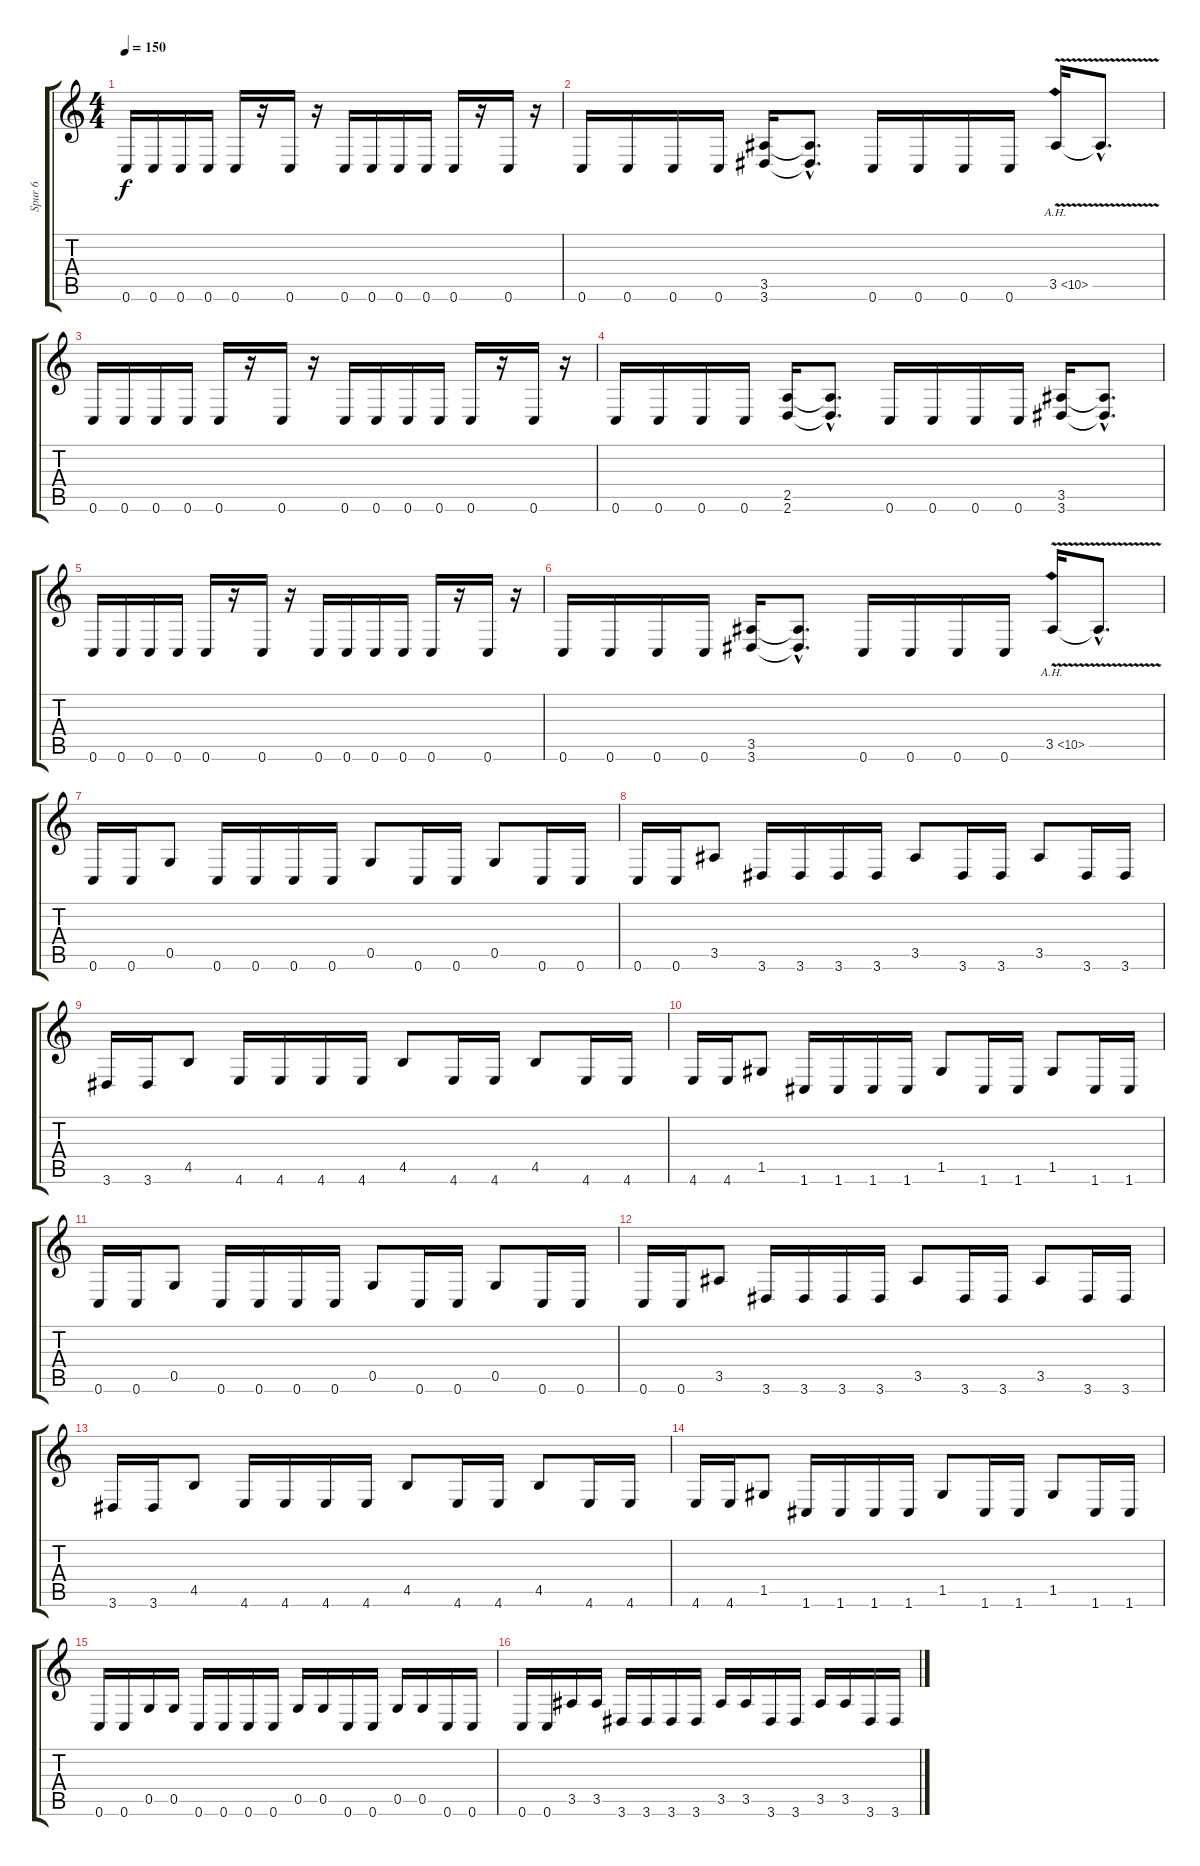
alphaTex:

\track ("Spur 6" "Spur 6") {instrument distortionguitar}
\staff {score tabs}
\tuning (D4 A3 F3 C3 G2 C2) {hide}
\ts (4 4)
\tempo 150
\clef g2
\ks c
0.6.16{dy f} 0.6.16 0.6.16 0.6.16 0.6.16 r.16 0.6.16 r.16 0.6.16 0.6.16 0.6.16 0.6.16 0.6.16 r.16 0.6.16 r.16 |
0.6.16 0.6.16 0.6.16 0.6.16 (3.5 3.6).16 (3.5{hac t} 3.6{hac t}).8{d} 0.6.16 0.6.16 0.6.16 0.6.16 3.5{ah 7 v}.16 3.5{hac t}.8{d} |
0.6.16 0.6.16 0.6.16 0.6.16 0.6.16 r.16 0.6.16 r.16 0.6.16 0.6.16 0.6.16 0.6.16 0.6.16 r.16 0.6.16 r.16 |
0.6.16 0.6.16 0.6.16 0.6.16 (2.5 2.6).16 (2.5{hac t} 2.6{hac t}).8{d} 0.6.16 0.6.16 0.6.16 0.6.16 (3.5 3.6).16 (3.5{hac t} 3.6{hac t}).8{d} |
0.6.16 0.6.16 0.6.16 0.6.16 0.6.16 r.16 0.6.16 r.16 0.6.16 0.6.16 0.6.16 0.6.16 0.6.16 r.16 0.6.16 r.16 |
0.6.16 0.6.16 0.6.16 0.6.16 (3.5 3.6).16 (3.5{hac t} 3.6{hac t}).8{d} 0.6.16 0.6.16 0.6.16 0.6.16 3.5{ah 7 v}.16 3.5{hac t}.8{d} |
0.6.16 0.6.16 0.5.8 0.6.16 0.6.16 0.6.16 0.6.16 0.5.8 0.6.16 0.6.16 0.5.8 0.6.16 0.6.16 |
0.6.16 0.6.16 3.5.8 3.6.16 3.6.16 3.6.16 3.6.16 3.5.8 3.6.16 3.6.16 3.5.8 3.6.16 3.6.16 |
3.6.16 3.6.16 4.5.8 4.6.16 4.6.16 4.6.16 4.6.16 4.5.8 4.6.16 4.6.16 4.5.8 4.6.16 4.6.16 |
4.6.16 4.6.16 1.5.8 1.6.16 1.6.16 1.6.16 1.6.16 1.5.8 1.6.16 1.6.16 1.5.8 1.6.16 1.6.16 |
0.6.16 0.6.16 0.5.8 0.6.16 0.6.16 0.6.16 0.6.16 0.5.8 0.6.16 0.6.16 0.5.8 0.6.16 0.6.16 |
0.6.16 0.6.16 3.5.8 3.6.16 3.6.16 3.6.16 3.6.16 3.5.8 3.6.16 3.6.16 3.5.8 3.6.16 3.6.16 |
3.6.16 3.6.16 4.5.8 4.6.16 4.6.16 4.6.16 4.6.16 4.5.8 4.6.16 4.6.16 4.5.8 4.6.16 4.6.16 |
4.6.16 4.6.16 1.5.8 1.6.16 1.6.16 1.6.16 1.6.16 1.5.8 1.6.16 1.6.16 1.5.8 1.6.16 1.6.16 |
0.6.16 0.6.16 0.5.16 0.5.16 0.6.16 0.6.16 0.6.16 0.6.16 0.5.16 0.5.16 0.6.16 0.6.16 0.5.16 0.5.16 0.6.16 0.6.16 |
0.6.16 0.6.16 3.5.16 3.5.16 3.6.16 3.6.16 3.6.16 3.6.16 3.5.16 3.5.16 3.6.16 3.6.16 3.5.16 3.5.16 3.6.16 3.6.16
